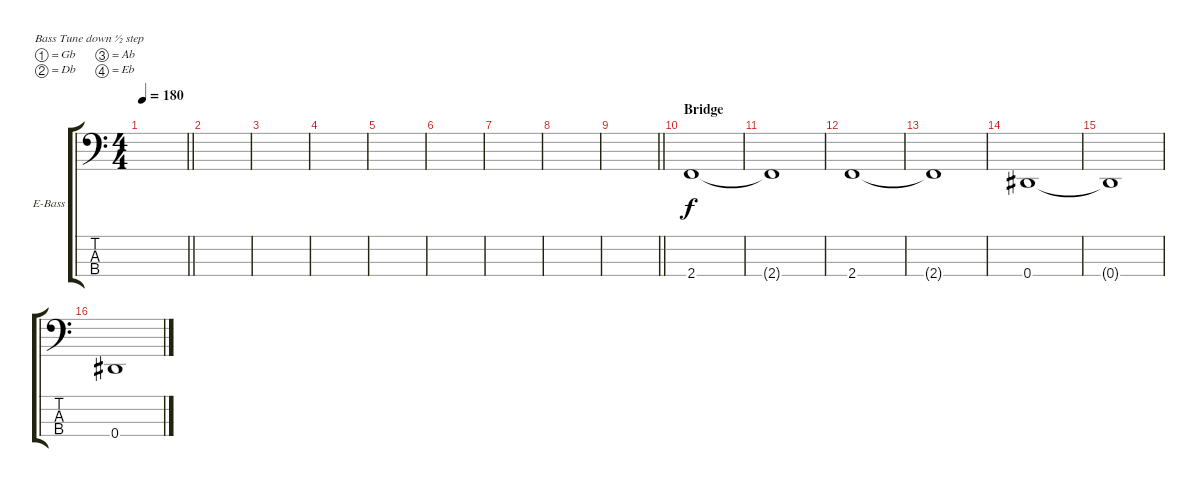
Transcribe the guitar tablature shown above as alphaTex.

\defaultSystemsLayout 4
\bracketExtendMode groupsimilarinstruments
\firstSystemTrackNameOrientation horizontal
\otherSystemsTrackNameOrientation horizontal
\track ("Guy - Electric Bass" "E-Bass") {instrument electricbassfinger}
\staff {score tabs}
\tuning (Gb2 Db2 Ab1 Eb1)
\ts (4 4)
\tempo 180
\clef f4
\barLineRight lightlight
\ks c
|
|
|
|
|
|
|
|
\barLineRight lightlight
|
\section ("" "Bridge")
2.4.1 |
2.4{t}.1 |
2.4.1 |
2.4{t}.1 |
0.4.1 |
0.4{t}.1 |
0.4.1
